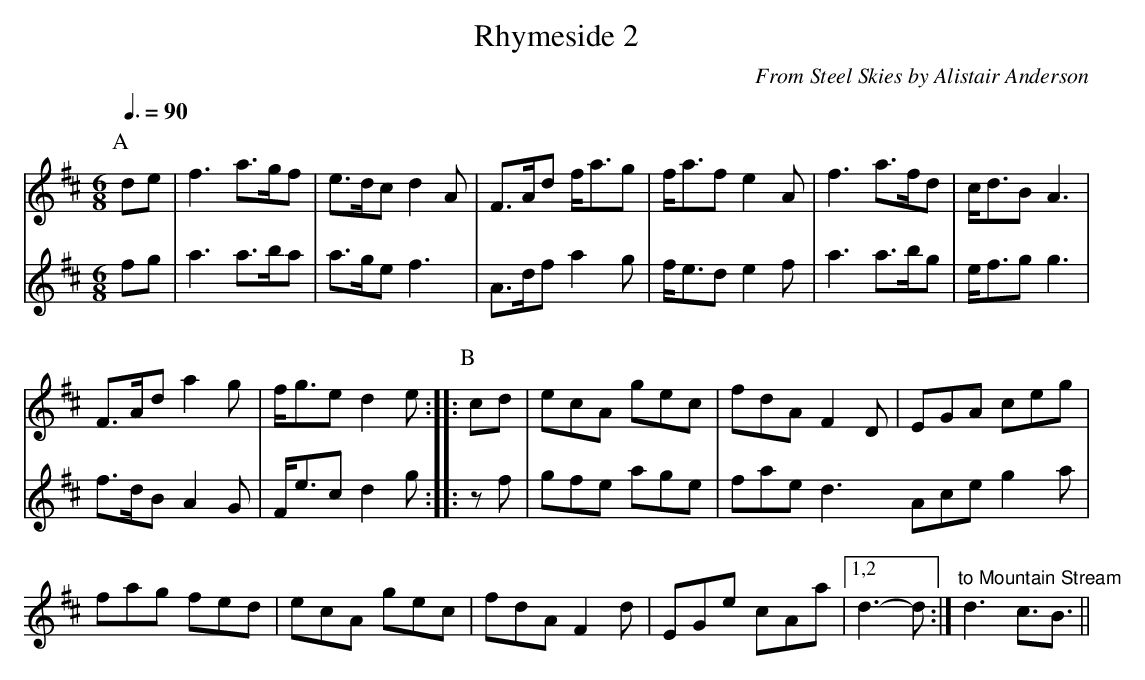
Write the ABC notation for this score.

X:1
T:Rhymeside 2
C:From Steel Skies by Alistair Anderson
Q:3/8=90
M:6/8
L:1/8
K:D
P:A
[V:1]de | f3 a>gf | e>dc d2 A | F>Ad f<ag | f<af e2 A | f3 a>fd | c<dB A3 |
[V:2]fg | a3 a>ba | a>ge f3 | A>df a2 g | f<ed e2 f | a3 a>bg | e<fg g3 |
[V:1]F>Ad a2 g | f<ge d2 e ::[P:B]cd | ecA gec | fdA F2 D | EGA ceg |
[V:2]f>dB A2 G | F<ec d2 g ::[P:B]zf | gfe age | fae d3 Ace g2 a |
[V:1] fag fed | ecA gec | fdA F2 d | EGe cAa |1,2d3-d :|"to Mountain Stream"d3 c3/2B3/2 ||
